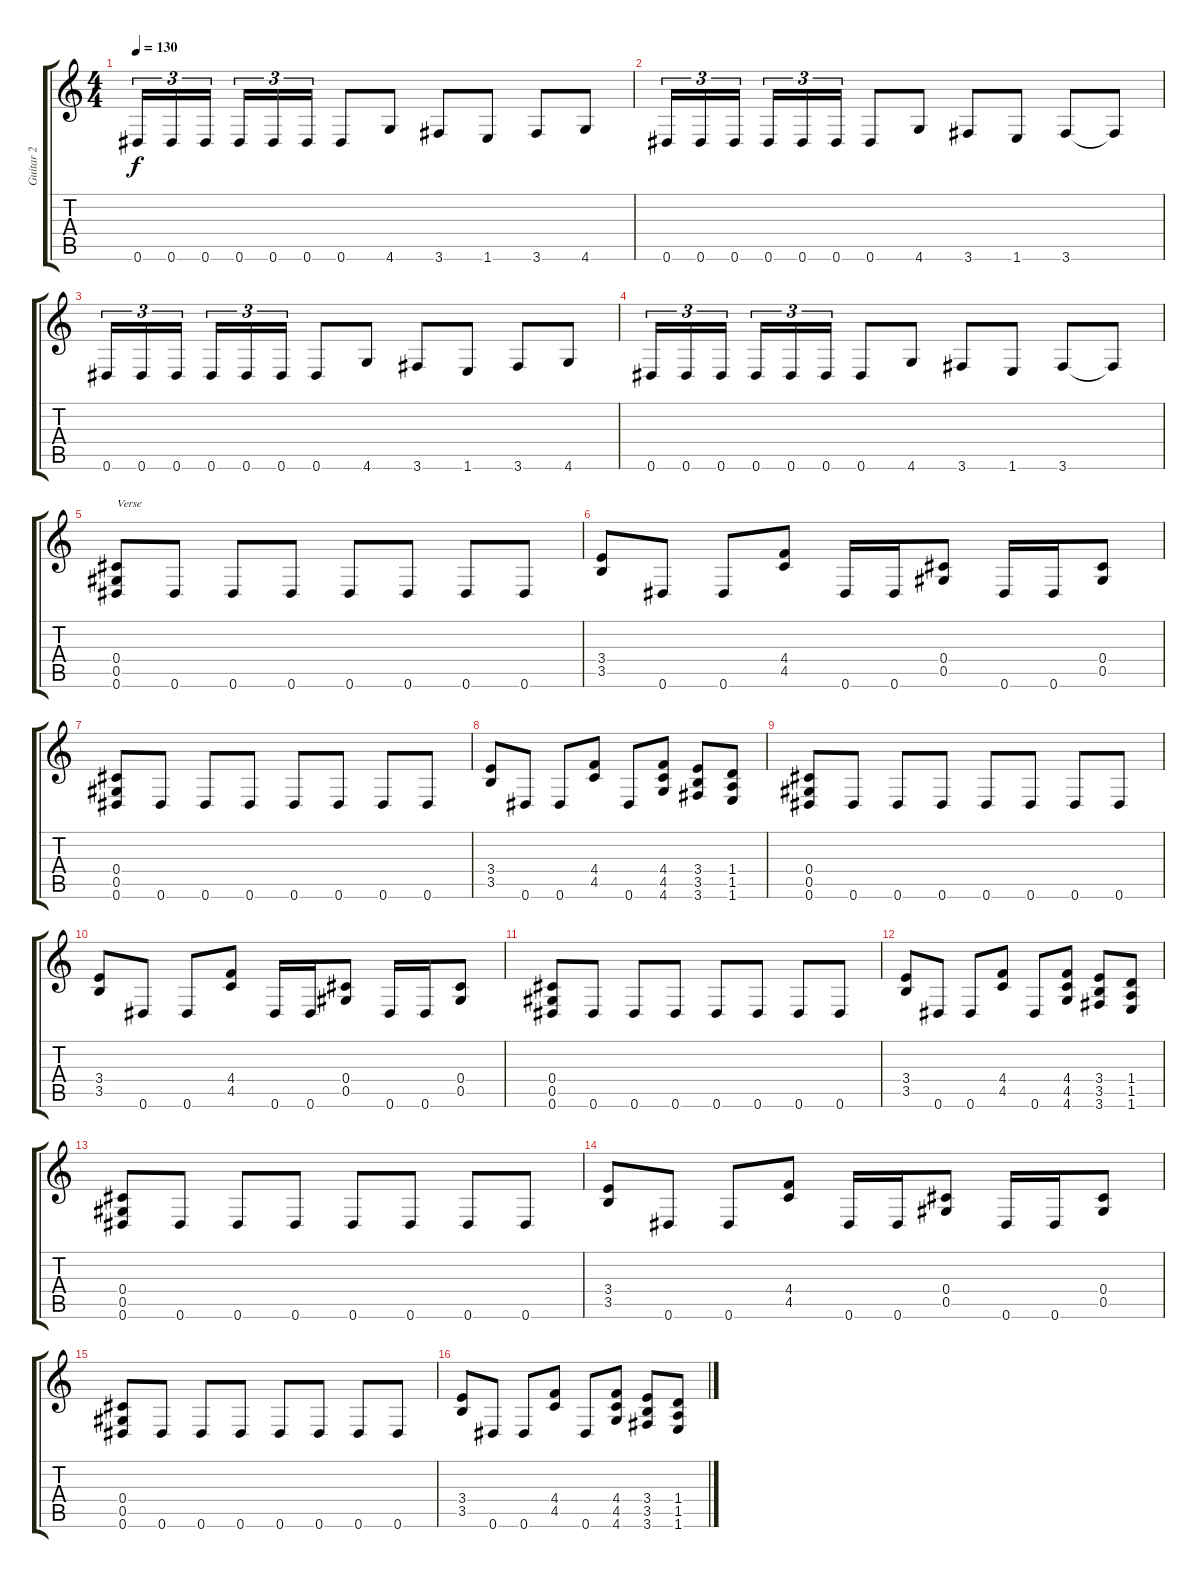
\track ("Guitar 2" "Guitar 2") {instrument distortionguitar}
\staff {score tabs}
\tuning (Eb4 Bb3 Gb3 Db3 Ab2 Eb2) {hide}
\ts (4 4)
\tempo 130
\clef g2
\ks c
0.6.16{tu (3 2) dy f} 0.6.16{tu (3 2)} 0.6.16{tu (3 2)} 0.6.16{tu (3 2)} 0.6.16{tu (3 2)} 0.6.16{tu (3 2)} 0.6.8 4.6.8 3.6.8 1.6.8 3.6.8 4.6.8 |
0.6.16{tu (3 2)} 0.6.16{tu (3 2)} 0.6.16{tu (3 2)} 0.6.16{tu (3 2)} 0.6.16{tu (3 2)} 0.6.16{tu (3 2)} 0.6.8 4.6.8 3.6.8 1.6.8 3.6.8 3.6{t}.8 |
0.6.16{tu (3 2)} 0.6.16{tu (3 2)} 0.6.16{tu (3 2)} 0.6.16{tu (3 2)} 0.6.16{tu (3 2)} 0.6.16{tu (3 2)} 0.6.8 4.6.8 3.6.8 1.6.8 3.6.8 4.6.8 |
0.6.16{tu (3 2)} 0.6.16{tu (3 2)} 0.6.16{tu (3 2)} 0.6.16{tu (3 2)} 0.6.16{tu (3 2)} 0.6.16{tu (3 2)} 0.6.8 4.6.8 3.6.8 1.6.8 3.6.8 3.6{t}.8 |
(0.4 0.5 0.6).8{txt "Verse"} 0.6.8 0.6.8 0.6.8 0.6.8 0.6.8 0.6.8 0.6.8 |
(3.4 3.5).8 0.6.8 0.6.8 (4.4 4.5).8 0.6.16 0.6.16 (0.4 0.5).8 0.6.16 0.6.16 (0.4 0.5).8 |
(0.4 0.5 0.6).8 0.6.8 0.6.8 0.6.8 0.6.8 0.6.8 0.6.8 0.6.8 |
(3.4 3.5).8 0.6.8 0.6.8 (4.4 4.5).8 0.6.8 (4.4 4.5 4.6).8 (3.4 3.5 3.6).8 (1.4 1.5 1.6).8 |
(0.4 0.5 0.6).8{txt " "} 0.6.8 0.6.8 0.6.8 0.6.8 0.6.8 0.6.8 0.6.8 |
(3.4 3.5).8 0.6.8 0.6.8 (4.4 4.5).8 0.6.16 0.6.16 (0.4 0.5).8 0.6.16 0.6.16 (0.4 0.5).8 |
(0.4 0.5 0.6).8 0.6.8 0.6.8 0.6.8 0.6.8 0.6.8 0.6.8 0.6.8 |
(3.4 3.5).8 0.6.8 0.6.8 (4.4 4.5).8 0.6.8 (4.4 4.5 4.6).8 (3.4 3.5 3.6).8 (1.4 1.5 1.6).8 |
(0.4 0.5 0.6).8{txt " "} 0.6.8 0.6.8 0.6.8 0.6.8 0.6.8 0.6.8 0.6.8 |
(3.4 3.5).8 0.6.8 0.6.8 (4.4 4.5).8 0.6.16 0.6.16 (0.4 0.5).8 0.6.16 0.6.16 (0.4 0.5).8 |
(0.4 0.5 0.6).8 0.6.8 0.6.8 0.6.8 0.6.8 0.6.8 0.6.8 0.6.8 |
(3.4 3.5).8 0.6.8 0.6.8 (4.4 4.5).8 0.6.8 (4.4 4.5 4.6).8 (3.4 3.5 3.6).8 (1.4 1.5 1.6).8
